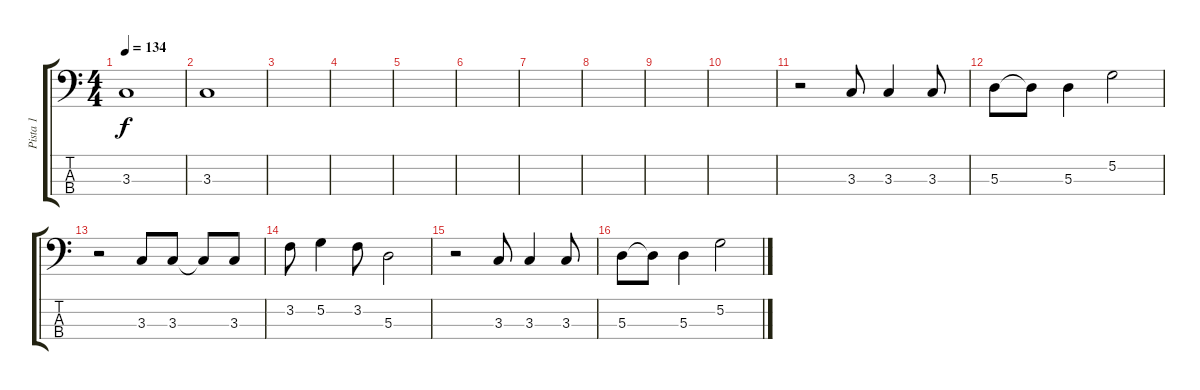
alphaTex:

\track ("Pista 1" "Pista 1") {instrument electricbassfinger}
\staff {score tabs}
\tuning (G2 D2 A1 E1) {hide}
\ts (4 4)
\tempo 134
\clef f4
\ks c
3.3.1{dy f} |
3.3.1 |
|
|
|
|
|
|
|
|
r.2 3.3.8 3.3.4 3.3.8 |
5.3.8 5.3{t}.8 5.3.4 5.2.2 |
r.2 3.3.8 3.3.8 3.3{t}.8 3.3.8 |
3.2.8 5.2.4 3.2.8 5.3.2 |
r.2 3.3.8 3.3.4 3.3.8 |
5.3.8 5.3{t}.8 5.3.4 5.2.2
